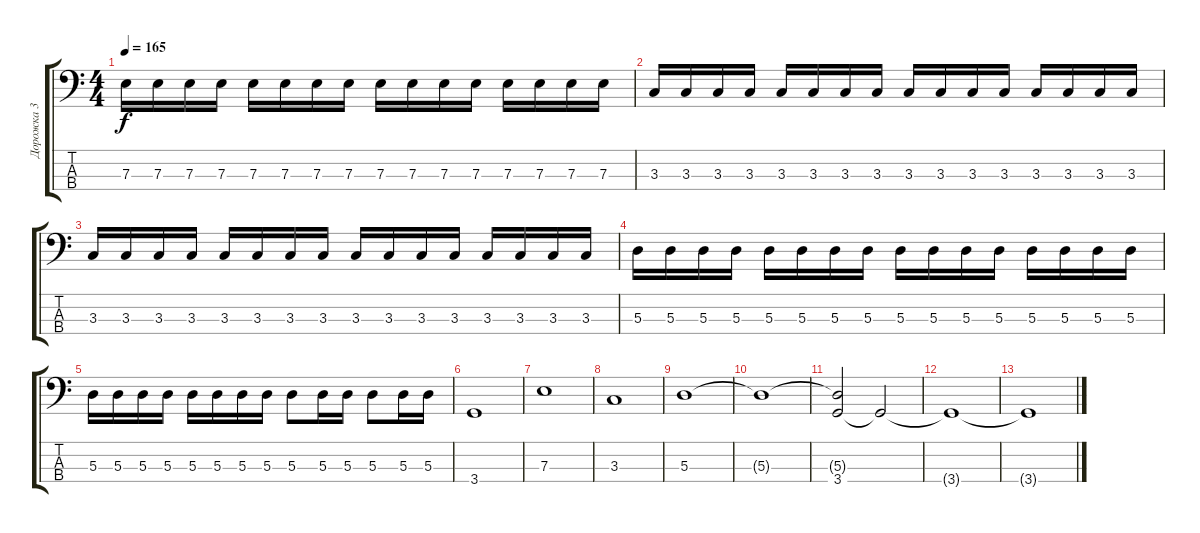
\track ("Дорожка 3" "Дорожка 3") {instrument electricbassfinger}
\staff {score tabs}
\tuning (G2 D2 A1 E1) {hide}
\ts (4 4)
\tempo 165
\clef f4
\ks c
7.3.16{dy f} 7.3.16 7.3.16 7.3.16 7.3.16 7.3.16 7.3.16 7.3.16 7.3.16 7.3.16 7.3.16 7.3.16 7.3.16 7.3.16 7.3.16 7.3.16 |
3.3.16 3.3.16 3.3.16 3.3.16 3.3.16 3.3.16 3.3.16 3.3.16 3.3.16 3.3.16 3.3.16 3.3.16 3.3.16 3.3.16 3.3.16 3.3.16 |
3.3.16 3.3.16 3.3.16 3.3.16 3.3.16 3.3.16 3.3.16 3.3.16 3.3.16 3.3.16 3.3.16 3.3.16 3.3.16 3.3.16 3.3.16 3.3.16 |
5.3.16 5.3.16 5.3.16 5.3.16 5.3.16 5.3.16 5.3.16 5.3.16 5.3.16 5.3.16 5.3.16 5.3.16 5.3.16 5.3.16 5.3.16 5.3.16 |
5.3.16 5.3.16 5.3.16 5.3.16 5.3.16 5.3.16 5.3.16 5.3.16 5.3.8 5.3.16 5.3.16 5.3.8 5.3.16 5.3.16 |
3.4.1 |
7.3.1 |
3.3.1 |
5.3.1 |
5.3{t}.1 |
(5.3{t} 3.4).2 3.4{t}.2 |
3.4{t}.1 |
3.4{t}.1
